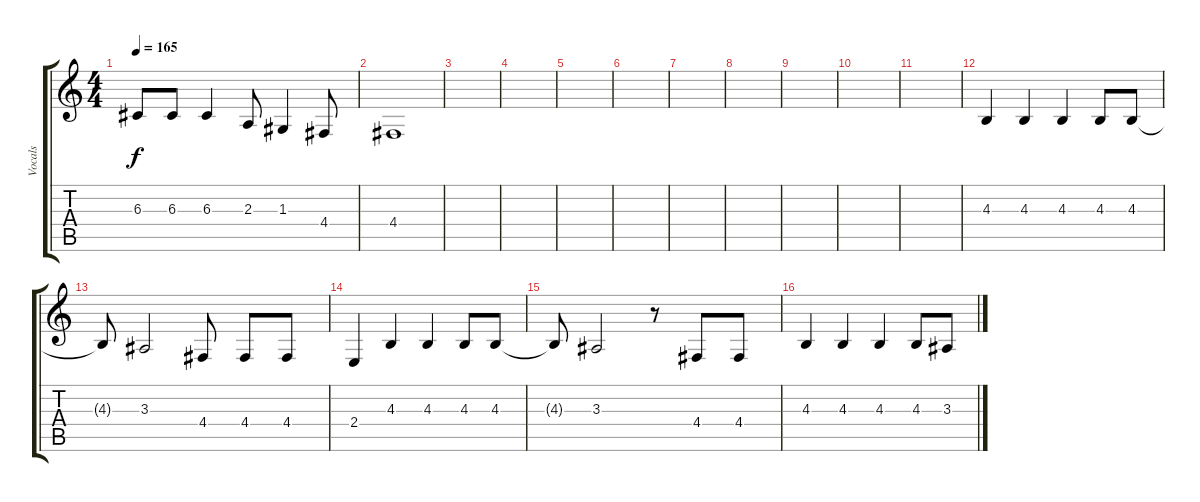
\track ("Vocals" "Vocals") {instrument tenorsax}
\staff {score tabs}
\tuning (E4 B3 G3 D3 A2 E2) {hide}
\ts (4 4)
\tempo 165
\clef g2
\ks c
6.3{t}.8{dy f} 6.3.8 6.3.4 2.3.8 1.3.4 4.4.8 |
4.4.1 |
|
|
|
|
|
|
|
|
|
4.3.4 4.3.4 4.3.4 4.3.8 4.3.8 |
4.3{t}.8 3.3.2 4.4.8 4.4.8 4.4.8 |
2.4.4 4.3.4 4.3.4 4.3.8 4.3.8 |
4.3{t}.8 3.3.2 r.8 4.4.8 4.4.8 |
4.3.4 4.3.4 4.3.4 4.3.8 3.3.8
